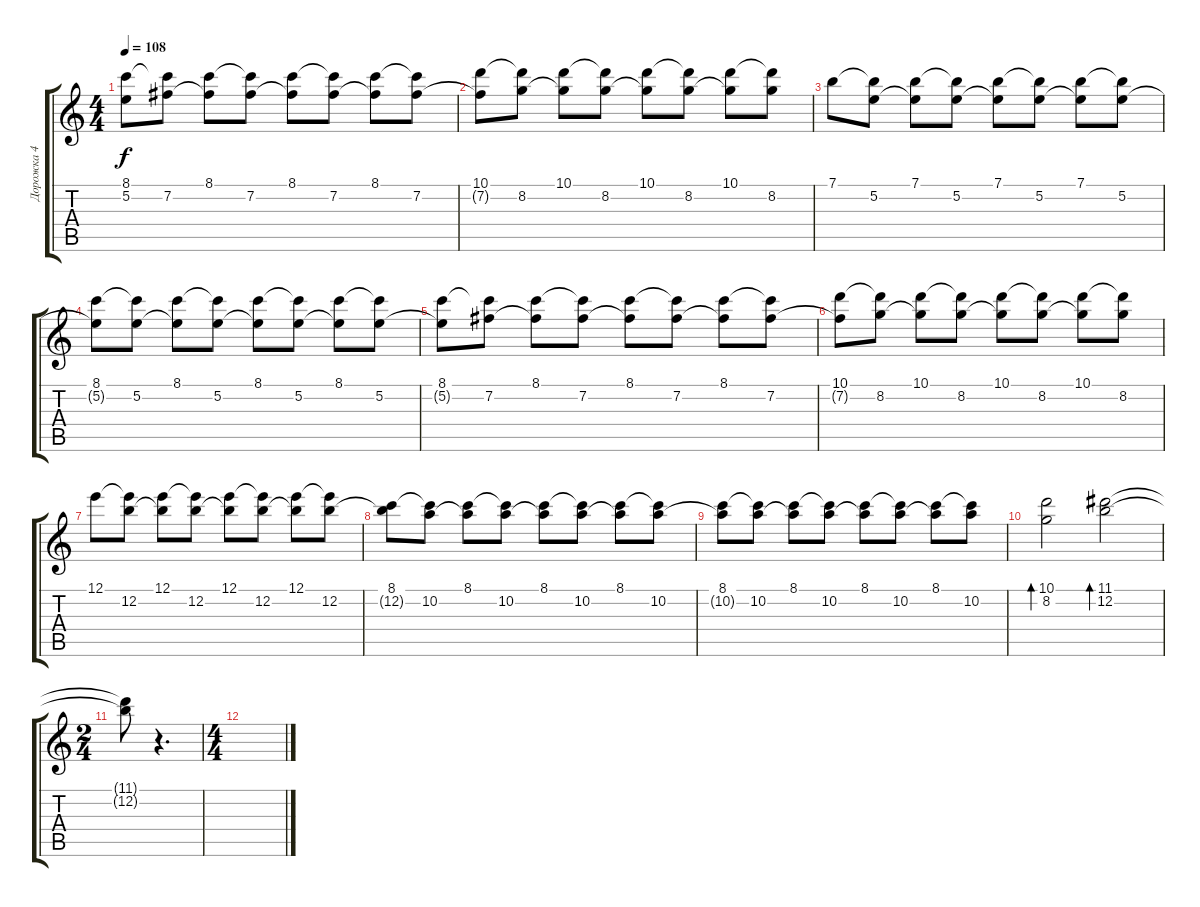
\track ("Дорожка 4" "Дорожка 4") {instrument distortionguitar}
\staff {score tabs}
\tuning (E4 B3 G3 D3 A2 E2) {hide}
\ts (4 4)
\tempo 108
\clef g2
\ks c
(8.1 5.2{t}).8{dy f} (8.1{t} 7.2).8 (8.1 7.2{t}).8 (8.1{t} 7.2).8 (8.1 7.2{t}).8 (8.1{t} 7.2).8 (8.1 7.2{t}).8 (8.1{t} 7.2).8 |
(10.1 7.2{t}).8 (10.1{t} 8.2).8 (10.1 8.2{t}).8 (10.1{t} 8.2).8 (10.1 8.2{t}).8 (10.1{t} 8.2).8 (10.1 8.2{t}).8 (10.1{t} 8.2).8 |
7.1.8 (7.1{t} 5.2).8 (7.1 5.2{t}).8 (7.1{t} 5.2).8 (7.1 5.2{t}).8 (7.1{t} 5.2).8 (7.1 5.2{t}).8 (7.1{t} 5.2).8 |
(8.1 5.2{t}).8 (8.1{t} 5.2).8 (8.1 5.2{t}).8 (8.1{t} 5.2).8 (8.1 5.2{t}).8 (8.1{t} 5.2).8 (8.1 5.2{t}).8 (8.1{t} 5.2).8 |
(8.1 5.2{t}).8 (8.1{t} 7.2).8 (8.1 7.2{t}).8 (8.1{t} 7.2).8 (8.1 7.2{t}).8 (8.1{t} 7.2).8 (8.1 7.2{t}).8 (8.1{t} 7.2).8 |
(10.1 7.2{t}).8 (10.1{t} 8.2).8 (10.1 8.2{t}).8 (10.1{t} 8.2).8 (10.1 8.2{t}).8 (10.1{t} 8.2).8 (10.1 8.2{t}).8 (10.1{t} 8.2).8 |
12.1.8 (12.1{t} 12.2).8 (12.1 12.2{t}).8 (12.1{t} 12.2).8 (12.1 12.2{t}).8 (12.1{t} 12.2).8 (12.1 12.2{t}).8 (12.1{t} 12.2).8 |
(8.1 12.2{t}).8 (8.1{t} 10.2).8 (8.1 10.2{t}).8 (8.1{t} 10.2).8 (8.1 10.2{t}).8 (8.1{t} 10.2).8 (8.1 10.2{t}).8 (8.1{t} 10.2).8 |
(8.1 10.2{t}).8 (8.1{t} 10.2).8 (8.1 10.2{t}).8 (8.1{t} 10.2).8 (8.1 10.2{t}).8 (8.1{t} 10.2).8 (8.1 10.2{t}).8 (8.1{t} 10.2).8 |
(10.1 8.2).2{bd 240} (11.1 12.2).2{bd 240} |
\ts (2 4)
(11.1{t} 12.2{t}).8 r.4{d} |
\ts (4 4)
